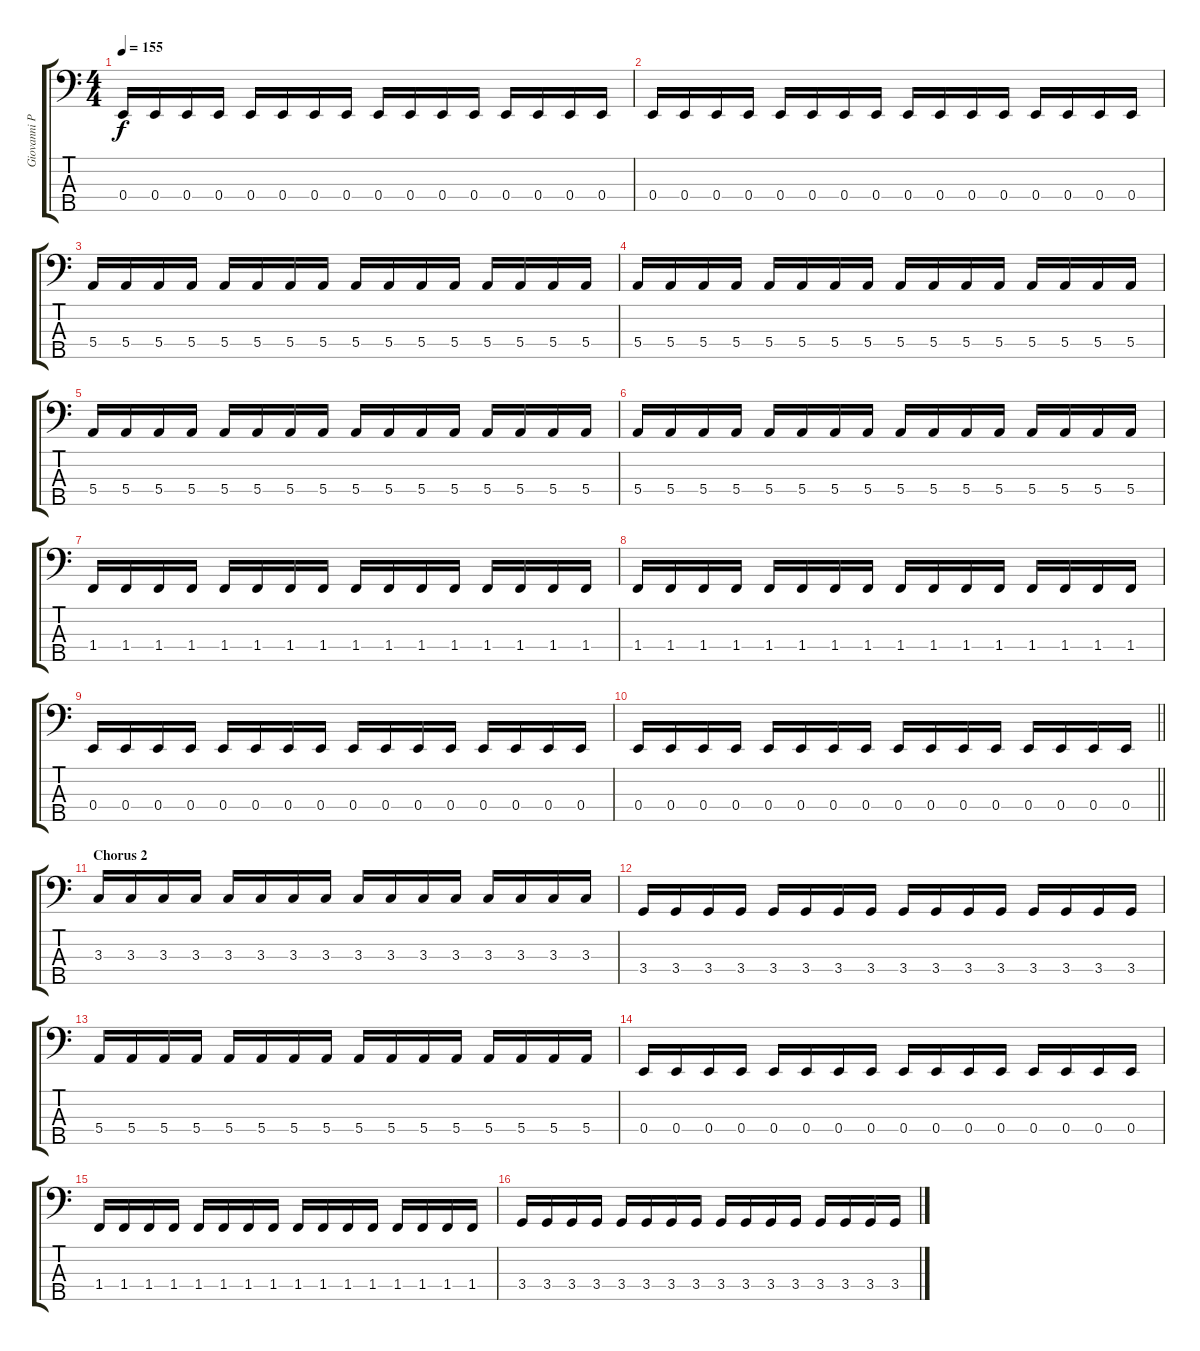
\track ("Giovanni Perlati" "Giovanni P") {instrument electricbassfinger}
\staff {score tabs}
\tuning (G2 D2 A1 E1 B0) {hide}
\ts (4 4)
\tempo 155
\clef f4
\ks c
0.4.16{dy f} 0.4.16 0.4.16 0.4.16 0.4.16 0.4.16 0.4.16 0.4.16 0.4.16 0.4.16 0.4.16 0.4.16 0.4.16 0.4.16 0.4.16 0.4.16 |
0.4.16 0.4.16 0.4.16 0.4.16 0.4.16 0.4.16 0.4.16 0.4.16 0.4.16 0.4.16 0.4.16 0.4.16 0.4.16 0.4.16 0.4.16 0.4.16 |
5.4.16 5.4.16 5.4.16 5.4.16 5.4.16 5.4.16 5.4.16 5.4.16 5.4.16 5.4.16 5.4.16 5.4.16 5.4.16 5.4.16 5.4.16 5.4.16 |
5.4.16 5.4.16 5.4.16 5.4.16 5.4.16 5.4.16 5.4.16 5.4.16 5.4.16 5.4.16 5.4.16 5.4.16 5.4.16 5.4.16 5.4.16 5.4.16 |
5.4.16 5.4.16 5.4.16 5.4.16 5.4.16 5.4.16 5.4.16 5.4.16 5.4.16 5.4.16 5.4.16 5.4.16 5.4.16 5.4.16 5.4.16 5.4.16 |
5.4.16 5.4.16 5.4.16 5.4.16 5.4.16 5.4.16 5.4.16 5.4.16 5.4.16 5.4.16 5.4.16 5.4.16 5.4.16 5.4.16 5.4.16 5.4.16 |
1.4.16 1.4.16 1.4.16 1.4.16 1.4.16 1.4.16 1.4.16 1.4.16 1.4.16 1.4.16 1.4.16 1.4.16 1.4.16 1.4.16 1.4.16 1.4.16 |
1.4.16 1.4.16 1.4.16 1.4.16 1.4.16 1.4.16 1.4.16 1.4.16 1.4.16 1.4.16 1.4.16 1.4.16 1.4.16 1.4.16 1.4.16 1.4.16 |
0.4.16 0.4.16 0.4.16 0.4.16 0.4.16 0.4.16 0.4.16 0.4.16 0.4.16 0.4.16 0.4.16 0.4.16 0.4.16 0.4.16 0.4.16 0.4.16 |
\barLineRight lightlight
0.4.16 0.4.16 0.4.16 0.4.16 0.4.16 0.4.16 0.4.16 0.4.16 0.4.16 0.4.16 0.4.16 0.4.16 0.4.16 0.4.16 0.4.16 0.4.16 |
\section ("" "Chorus 2")
3.3.16 3.3.16 3.3.16 3.3.16 3.3.16 3.3.16 3.3.16 3.3.16 3.3.16 3.3.16 3.3.16 3.3.16 3.3.16 3.3.16 3.3.16 3.3.16 |
3.4.16 3.4.16 3.4.16 3.4.16 3.4.16 3.4.16 3.4.16 3.4.16 3.4.16 3.4.16 3.4.16 3.4.16 3.4.16 3.4.16 3.4.16 3.4.16 |
5.4.16 5.4.16 5.4.16 5.4.16 5.4.16 5.4.16 5.4.16 5.4.16 5.4.16 5.4.16 5.4.16 5.4.16 5.4.16 5.4.16 5.4.16 5.4.16 |
0.4.16 0.4.16 0.4.16 0.4.16 0.4.16 0.4.16 0.4.16 0.4.16 0.4.16 0.4.16 0.4.16 0.4.16 0.4.16 0.4.16 0.4.16 0.4.16 |
1.4.16 1.4.16 1.4.16 1.4.16 1.4.16 1.4.16 1.4.16 1.4.16 1.4.16 1.4.16 1.4.16 1.4.16 1.4.16 1.4.16 1.4.16 1.4.16 |
3.4.16 3.4.16 3.4.16 3.4.16 3.4.16 3.4.16 3.4.16 3.4.16 3.4.16 3.4.16 3.4.16 3.4.16 3.4.16 3.4.16 3.4.16 3.4.16
